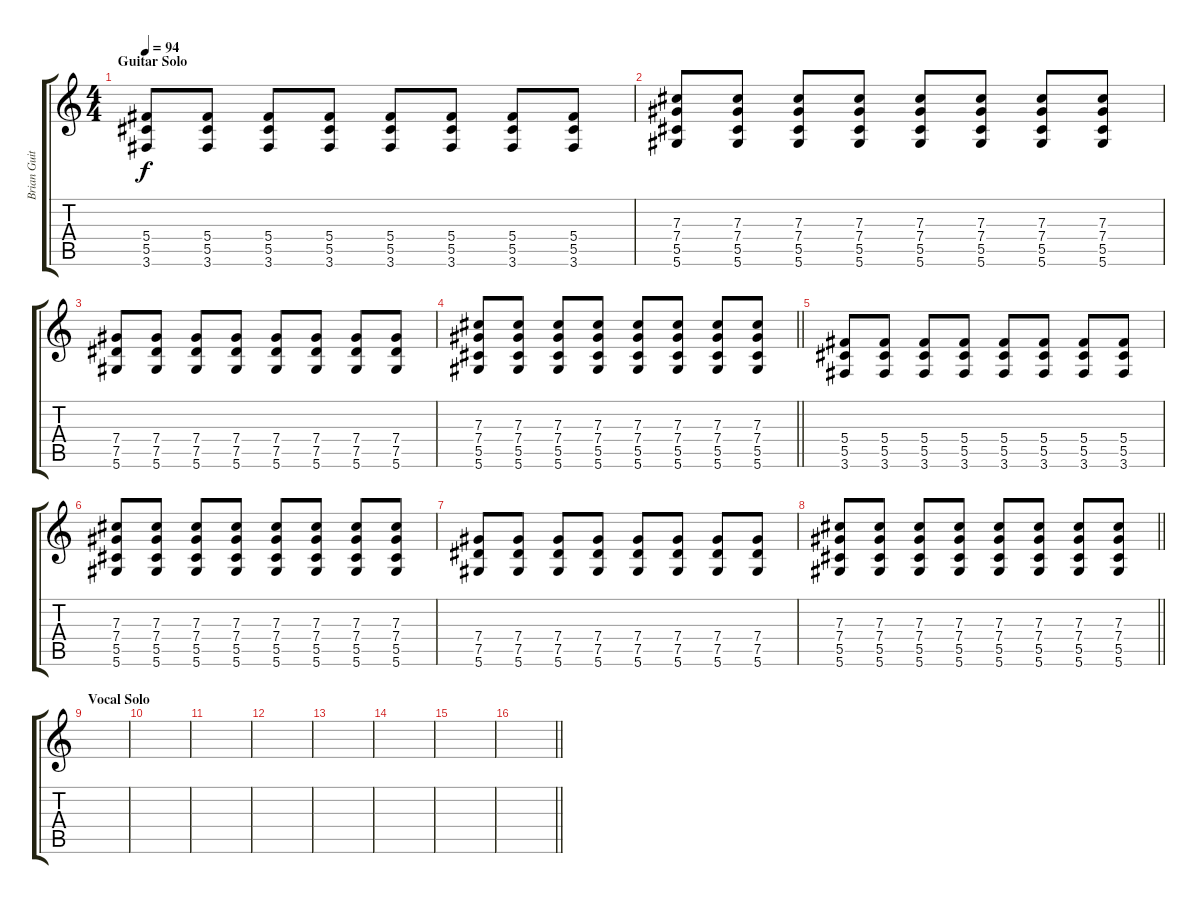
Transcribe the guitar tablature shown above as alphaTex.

\track ("Brian Guitar" "Brian Guit") {instrument overdrivenguitar}
\staff {score tabs}
\tuning (Eb4 Bb3 Gb3 Db3 Ab2 Eb2) {hide}
\ts (4 4)
\section ("" "Guitar Solo")
\tempo 94
\clef g2
\ks c
(5.4 5.5 3.6).8{dy f} (5.4 5.5 3.6).8 (5.4 5.5 3.6).8 (5.4 5.5 3.6).8 (5.4 5.5 3.6).8 (5.4 5.5 3.6).8 (5.4 5.5 3.6).8 (5.4 5.5 3.6).8 |
(7.3 7.4 5.5 5.6).8 (7.3 7.4 5.5 5.6).8 (7.3 7.4 5.5 5.6).8 (7.3 7.4 5.5 5.6).8 (7.3 7.4 5.5 5.6).8 (7.3 7.4 5.5 5.6).8 (7.3 7.4 5.5 5.6).8 (7.3 7.4 5.5 5.6).8 |
(7.4 7.5 5.6).8 (7.4 7.5 5.6).8 (7.4 7.5 5.6).8 (7.4 7.5 5.6).8 (7.4 7.5 5.6).8 (7.4 7.5 5.6).8 (7.4 7.5 5.6).8 (7.4 7.5 5.6).8 |
\barLineRight lightlight
(7.3 7.4 5.5 5.6).8 (7.3 7.4 5.5 5.6).8 (7.3 7.4 5.5 5.6).8 (7.3 7.4 5.5 5.6).8 (7.3 7.4 5.5 5.6).8 (7.3 7.4 5.5 5.6).8 (7.3 7.4 5.5 5.6).8 (7.3 7.4 5.5 5.6).8 |
(5.4 5.5 3.6).8 (5.4 5.5 3.6).8 (5.4 5.5 3.6).8 (5.4 5.5 3.6).8 (5.4 5.5 3.6).8 (5.4 5.5 3.6).8 (5.4 5.5 3.6).8 (5.4 5.5 3.6).8 |
(7.3 7.4 5.5 5.6).8 (7.3 7.4 5.5 5.6).8 (7.3 7.4 5.5 5.6).8 (7.3 7.4 5.5 5.6).8 (7.3 7.4 5.5 5.6).8 (7.3 7.4 5.5 5.6).8 (7.3 7.4 5.5 5.6).8 (7.3 7.4 5.5 5.6).8 |
(7.4 7.5 5.6).8 (7.4 7.5 5.6).8 (7.4 7.5 5.6).8 (7.4 7.5 5.6).8 (7.4 7.5 5.6).8 (7.4 7.5 5.6).8 (7.4 7.5 5.6).8 (7.4 7.5 5.6).8 |
\barLineRight lightlight
(7.3 7.4 5.5 5.6).8 (7.3 7.4 5.5 5.6).8 (7.3 7.4 5.5 5.6).8 (7.3 7.4 5.5 5.6).8 (7.3 7.4 5.5 5.6).8 (7.3 7.4 5.5 5.6).8 (7.3 7.4 5.5 5.6).8 (7.3 7.4 5.5 5.6).8 |
\section ("" "Vocal Solo")
|
|
|
|
|
|
|
\barLineRight lightlight
